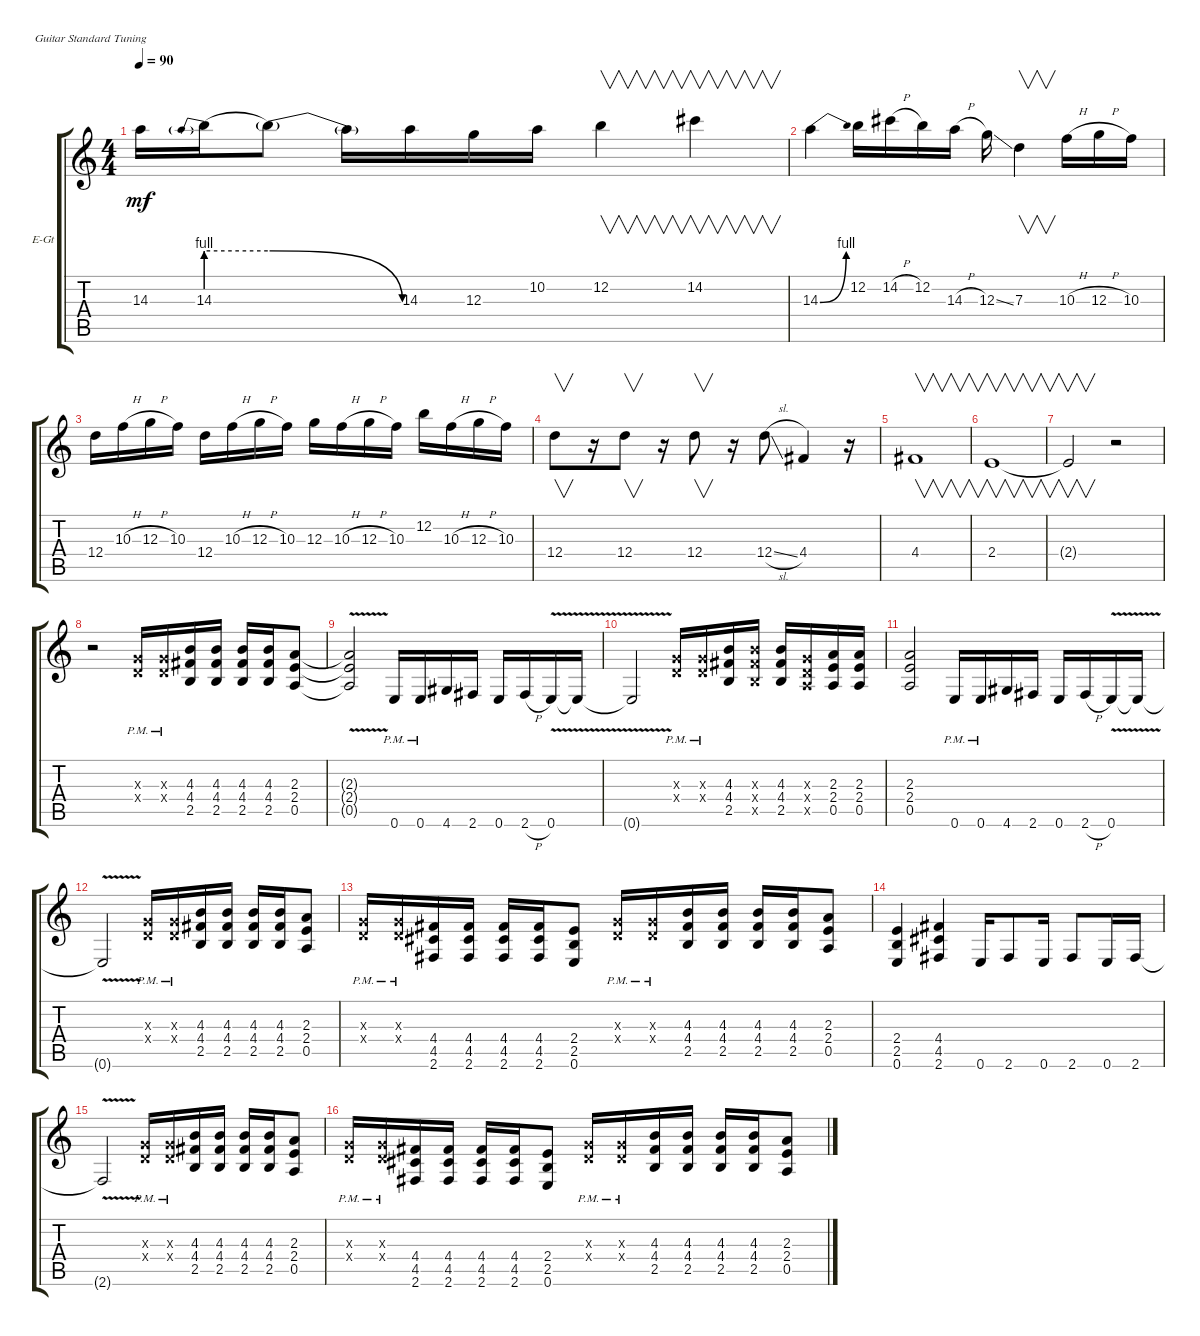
\defaultSystemsLayout 4
\bracketExtendMode groupsimilarinstruments
\firstSystemTrackNameOrientation horizontal
\otherSystemsTrackNameOrientation horizontal
\track ("Electric Guitar (Drive)" "E-Gt") {instrument overdrivenguitar}
\staff {score tabs}
\tuning (E4 B3 G3 D3 A2 E2)
\ts (4 4)
\tempo 90
\clef g2
\ks c
14.3{t}.16{dy mf} 14.3{be (prebend 0 4 60 4)}.16 14.3{be (release 0 4 15 0) t}.8 14.3{t}.16 14.3.16 12.3.16 10.2.16 12.2.4{v} 14.2.4{v} |
14.3{be (bend 0 0 15 4)}.4 12.2.16 14.2{h}.16 12.2.16 14.3{h}.16 12.3{ss}.16 7.3.4{v} 10.3{h}.16 12.3{h}.16 10.3.16 |
12.4.16 10.3{h}.16 12.3{h}.16 10.3.16 12.4.16 10.3{h}.16 12.3{h}.16 10.3.16 12.3.16 10.3{h}.16 12.3{h}.16 10.3.16 12.2.16 10.3{h}.16 12.3{h}.16 10.3.16 |
12.4.8{v} r.16 12.4.8{v} r.16 12.4.8{v} r.16 12.4{sl}.8 4.4.4 r.16 |
4.4.1{v} |
2.4.1{v} |
2.4{t}.2{v} r.2 |
r.2 (0.4{pm x} 0.3{pm x}).16 (0.4{pm x} 0.3{pm x}).16 (4.3 4.4 2.5).16 (4.3 4.4 2.5).16 (4.3 4.4 2.5).16 (4.3 4.4 2.5).16 (2.3 2.4 0.5).8 |
(2.3{v t} 2.4{v t} 0.5{t}).2 0.6{pm}.16 0.6{pm}.16 4.6.16 2.6.16 0.6.16 2.6{h}.16 0.6{v}.16 0.6{v t}.16 |
0.6{v t}.2 (0.4{pm x} 0.3{pm x}).16 (0.4{pm x} 0.3{pm x}).16 (4.3 4.4 2.5).16 (4.3{x} 4.4{x} 2.5{x}).16 (4.3 4.4 2.5).16 (0.3{x} 0.4{x} 0.5{x}).16 (0.5 2.4 2.3).16 (2.3 2.4 0.5).16 |
(2.3 2.4 0.5).2 0.6{pm}.16 0.6{pm}.16 4.6.16 2.6.16 0.6.16 2.6{h}.16 0.6{v}.16 0.6{v t}.16 |
0.6{v t}.2 (0.4{pm x} 0.3{pm x}).16 (0.4{pm x} 0.3{pm x}).16 (4.3 4.4 2.5).16 (4.3 4.4 2.5).16 (4.3 4.4 2.5).16 (4.3 4.4 2.5).16 (2.3 2.4 0.5).8 |
(0.4{pm x} 0.3{pm x}).16 (0.4{pm x} 0.3{pm x}).16 (4.4 4.5 2.6).16 (4.4 4.5 2.6).16 (4.4 4.5 2.6).16 (4.4 4.5 2.6).16 (2.4 2.5 0.6).8 (0.4{pm x} 0.3{pm x}).16 (0.4{pm x} 0.3{pm x}).16 (4.3 4.4 2.5).16 (4.3 4.4 2.5).16 (4.3 4.4 2.5).16 (4.3 4.4 2.5).16 (2.3 2.4 0.5).8 |
(2.4 2.5 0.6).4 (4.4 4.5 2.6).4 0.6.16 2.6.8 0.6.16 2.6.8 0.6.16 2.6.16 |
2.6{v t}.2 (0.4{pm x} 0.3{pm x}).16 (0.4{pm x} 0.3{pm x}).16 (4.3 4.4 2.5).16 (4.3 4.4 2.5).16 (4.3 4.4 2.5).16 (4.3 4.4 2.5).16 (2.3 2.4 0.5).8 |
(0.4{pm x} 0.3{pm x}).16 (0.4{pm x} 0.3{pm x}).16 (4.4 4.5 2.6).16 (4.4 4.5 2.6).16 (4.4 4.5 2.6).16 (4.4 4.5 2.6).16 (2.4 2.5 0.6).8 (0.4{pm x} 0.3{pm x}).16 (0.4{pm x} 0.3{pm x}).16 (4.3 4.4 2.5).16 (4.3 4.4 2.5).16 (4.3 4.4 2.5).16 (4.3 4.4 2.5).16 (2.3 2.4 0.5).8
